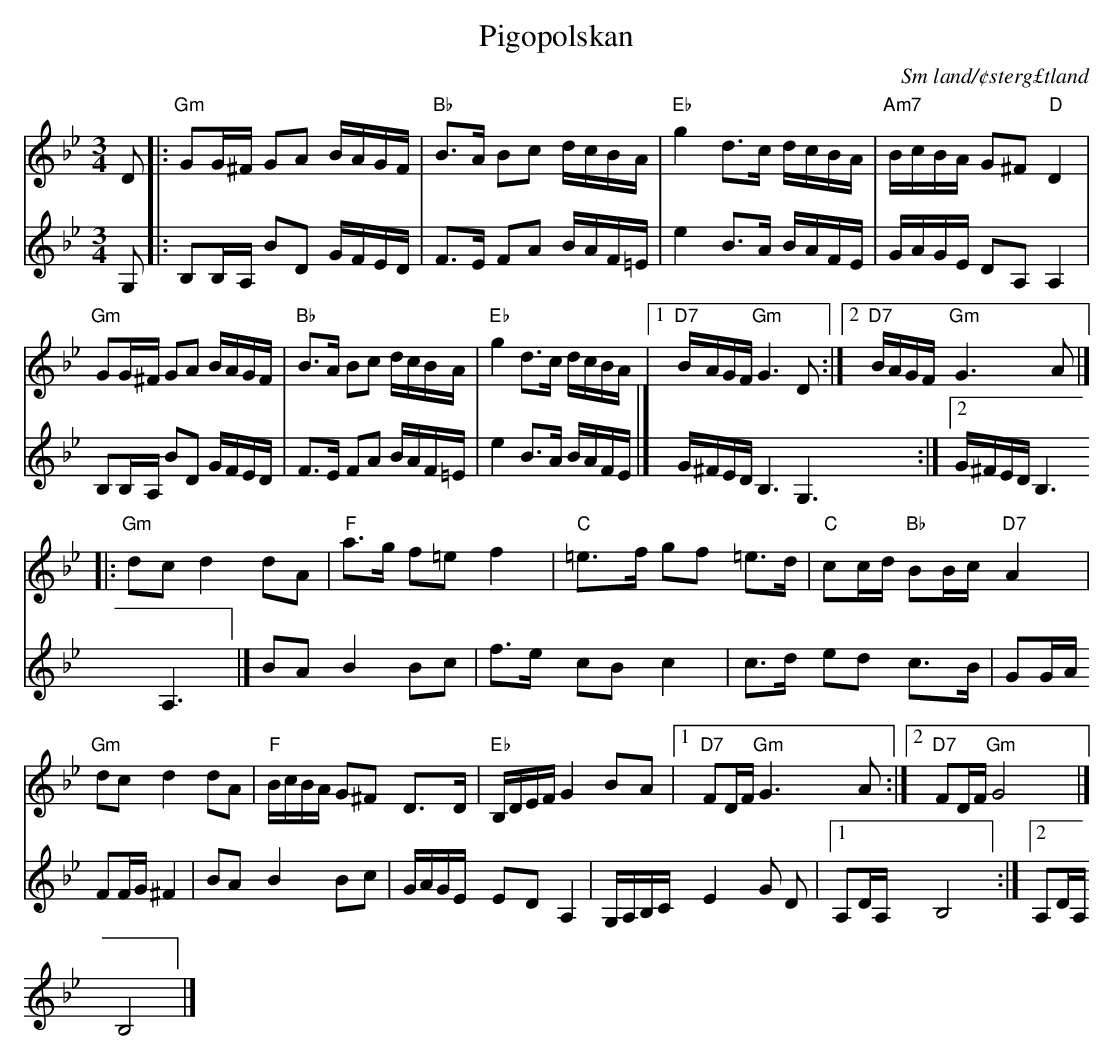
X:1
T:Pigopolskan
O:Sm land/¢sterg£tland
M:3/4
L:1/16
K:Gm
[V:1] D2|:"Gm" G2G^F G2A2 BAGF|"Bb" B3A B2c2 dcBA|"Eb" g4 d3c dcBA|"Am7" BcBA G2^F2 "D" D4|
[V:2] G,2|: B,2B,A, B2D2 GF^=ED|F3E F2A2 BAF=E|e4 B3A BAFE|GAGE D2A,2 A,4|
[V:1]"Gm" G2G^F G2A2 BAGF|"Bb" B3A B2c2 dcBA|"Eb" g4 d3c dcBA|[1 "D7" BAGF "Gm" G6 D2:|[2 "D7" BAGF "Gm" G6 A2|]
[V:2] B,2B,A, B2D2 GF^=ED|F3E F2A2 BAF=E|e4 B3A BAFE|[ G^FED B,6 G,6:|[2 G^FED B,6 A,6|]
[V:1]|:"Gm" d2c2 d4 d2A2|"F" a3g f2=e2 f4|"C" =e3f g2f2 =e3d|"C" c2cd "Bb" B2Bc "D7" A4|
[V:2] B2A2 B4 B2c2| f3e c2B2 c4|c3d e2d2 c3B|G2GA F2FG ^F4|
[V:1]"Gm" d2c2 d4 d2A2|"F" BcBA G2^F2 D3D|"Eb" B,DEF G4 B2A2|[1 "D7" F2DF "Gm" G6 A2:|[2 "D7" F2DF "Gm" G8|]
[V:2] B2A2 B4 B2c2|GAGE E2D2 A,4|G,A,B,C E4 G2 D2|[1 A,2DA, B,8:|[2 A,2DA, B,8|]
